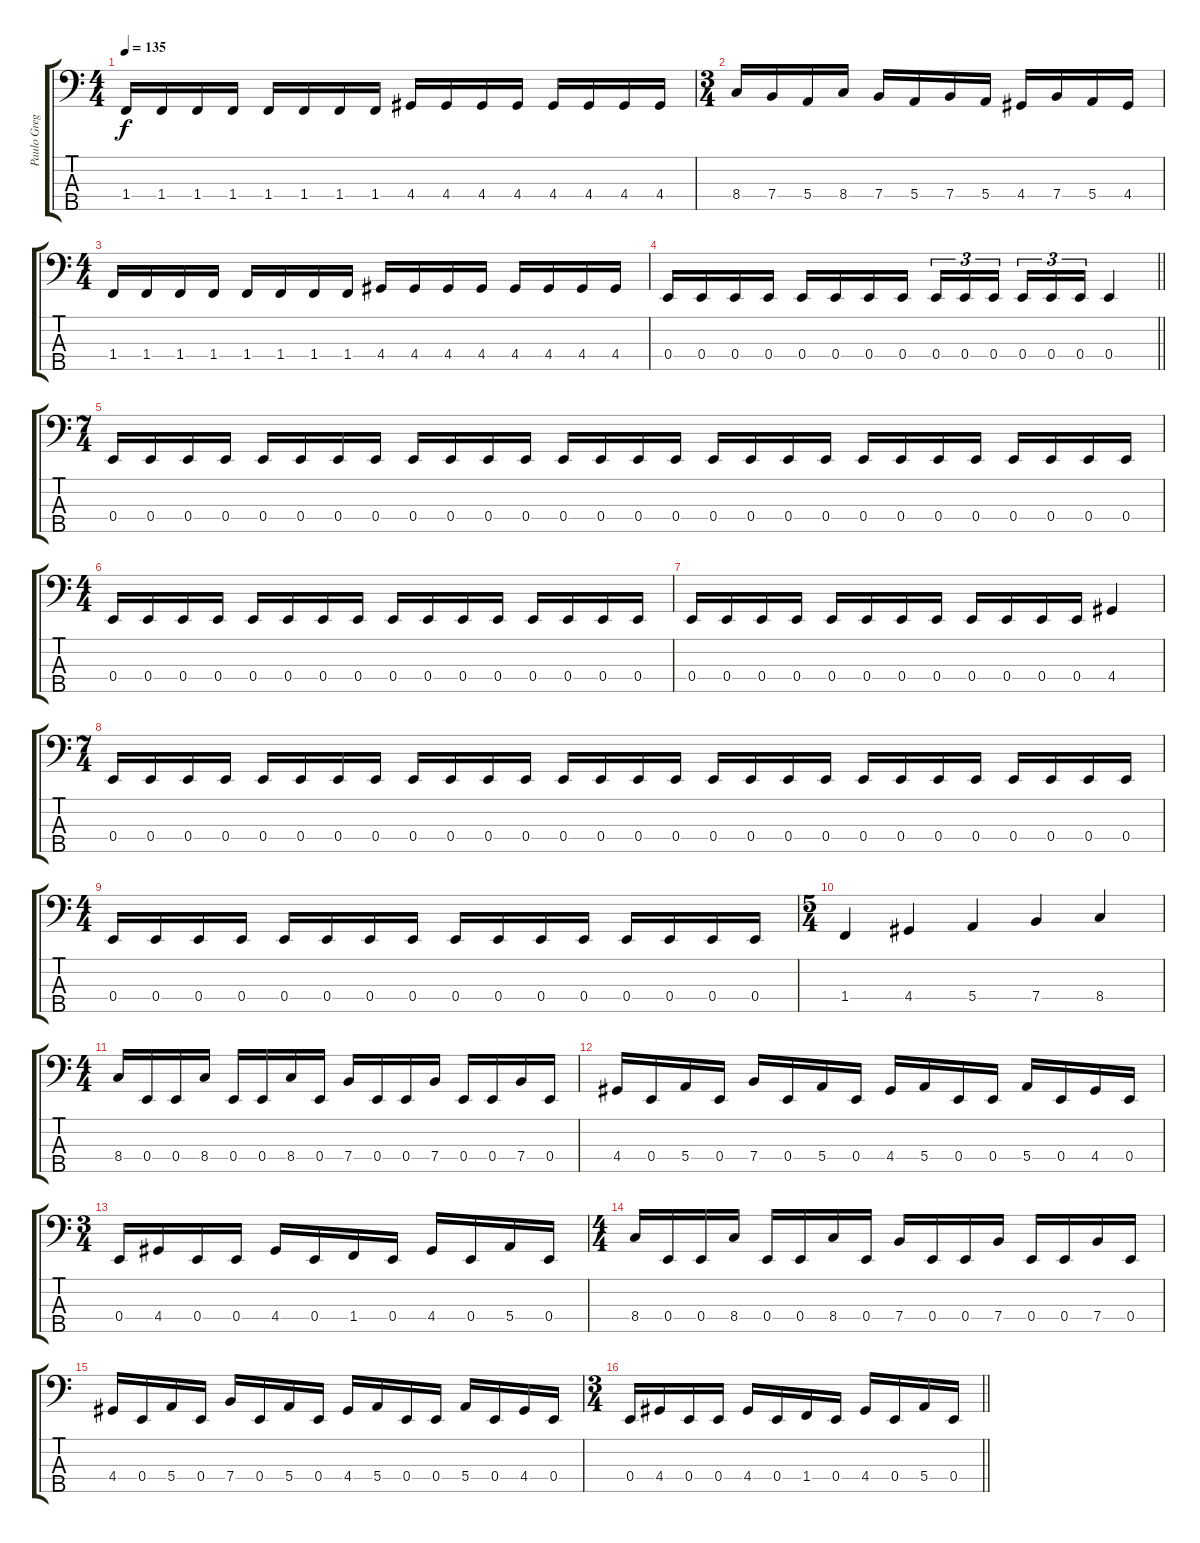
\track ("Paulo Gregelotto" "Paulo Greg") {instrument electricbassfinger}
\staff {score tabs}
\tuning (G2 D2 A1 E1 B0) {hide}
\ts (4 4)
\tempo 135
\clef f4
\ks c
1.4.16{dy f} 1.4.16 1.4.16 1.4.16 1.4.16 1.4.16 1.4.16 1.4.16 4.4.16 4.4.16 4.4.16 4.4.16 4.4.16 4.4.16 4.4.16 4.4.16 |
\ts (3 4)
8.4.16 7.4.16 5.4.16 8.4.16 7.4.16 5.4.16 7.4.16 5.4.16 4.4.16 7.4.16 5.4.16 4.4.16 |
\ts (4 4)
1.4.16 1.4.16 1.4.16 1.4.16 1.4.16 1.4.16 1.4.16 1.4.16 4.4.16 4.4.16 4.4.16 4.4.16 4.4.16 4.4.16 4.4.16 4.4.16 |
\barLineRight lightlight
0.4.16 0.4.16 0.4.16 0.4.16 0.4.16 0.4.16 0.4.16 0.4.16 0.4.16{tu (3 2)} 0.4.16{tu (3 2)} 0.4.16{tu (3 2)} 0.4.16{tu (3 2)} 0.4.16{tu (3 2)} 0.4.16{tu (3 2)} 0.4.4 |
\ts (7 4)
\section ("" "")
0.4.16 0.4.16 0.4.16 0.4.16 0.4.16 0.4.16 0.4.16 0.4.16 0.4.16 0.4.16 0.4.16 0.4.16 0.4.16 0.4.16 0.4.16 0.4.16 0.4.16 0.4.16 0.4.16 0.4.16 0.4.16 0.4.16 0.4.16 0.4.16 0.4.16 0.4.16 0.4.16 0.4.16 |
\ts (4 4)
0.4.16 0.4.16 0.4.16 0.4.16 0.4.16 0.4.16 0.4.16 0.4.16 0.4.16 0.4.16 0.4.16 0.4.16 0.4.16 0.4.16 0.4.16 0.4.16 |
0.4.16 0.4.16 0.4.16 0.4.16 0.4.16 0.4.16 0.4.16 0.4.16 0.4.16 0.4.16 0.4.16 0.4.16 4.4.4 |
\ts (7 4)
0.4.16 0.4.16 0.4.16 0.4.16 0.4.16 0.4.16 0.4.16 0.4.16 0.4.16 0.4.16 0.4.16 0.4.16 0.4.16 0.4.16 0.4.16 0.4.16 0.4.16 0.4.16 0.4.16 0.4.16 0.4.16 0.4.16 0.4.16 0.4.16 0.4.16 0.4.16 0.4.16 0.4.16 |
\ts (4 4)
0.4.16 0.4.16 0.4.16 0.4.16 0.4.16 0.4.16 0.4.16 0.4.16 0.4.16 0.4.16 0.4.16 0.4.16 0.4.16 0.4.16 0.4.16 0.4.16 |
\ts (5 4)
1.4.4 4.4.4 5.4.4 7.4.4 8.4.4 |
\ts (4 4)
8.4.16 0.4.16 0.4.16 8.4.16 0.4.16 0.4.16 8.4.16 0.4.16 7.4.16 0.4.16 0.4.16 7.4.16 0.4.16 0.4.16 7.4.16 0.4.16 |
4.4.16 0.4.16 5.4.16 0.4.16 7.4.16 0.4.16 5.4.16 0.4.16 4.4.16 5.4.16 0.4.16 0.4.16 5.4.16 0.4.16 4.4.16 0.4.16 |
\ts (3 4)
0.4.16 4.4.16 0.4.16 0.4.16 4.4.16 0.4.16 1.4.16 0.4.16 4.4.16 0.4.16 5.4.16 0.4.16 |
\ts (4 4)
8.4.16 0.4.16 0.4.16 8.4.16 0.4.16 0.4.16 8.4.16 0.4.16 7.4.16 0.4.16 0.4.16 7.4.16 0.4.16 0.4.16 7.4.16 0.4.16 |
4.4.16 0.4.16 5.4.16 0.4.16 7.4.16 0.4.16 5.4.16 0.4.16 4.4.16 5.4.16 0.4.16 0.4.16 5.4.16 0.4.16 4.4.16 0.4.16 |
\ts (3 4)
\barLineRight lightlight
0.4.16 4.4.16 0.4.16 0.4.16 4.4.16 0.4.16 1.4.16 0.4.16 4.4.16 0.4.16 5.4.16 0.4.16
